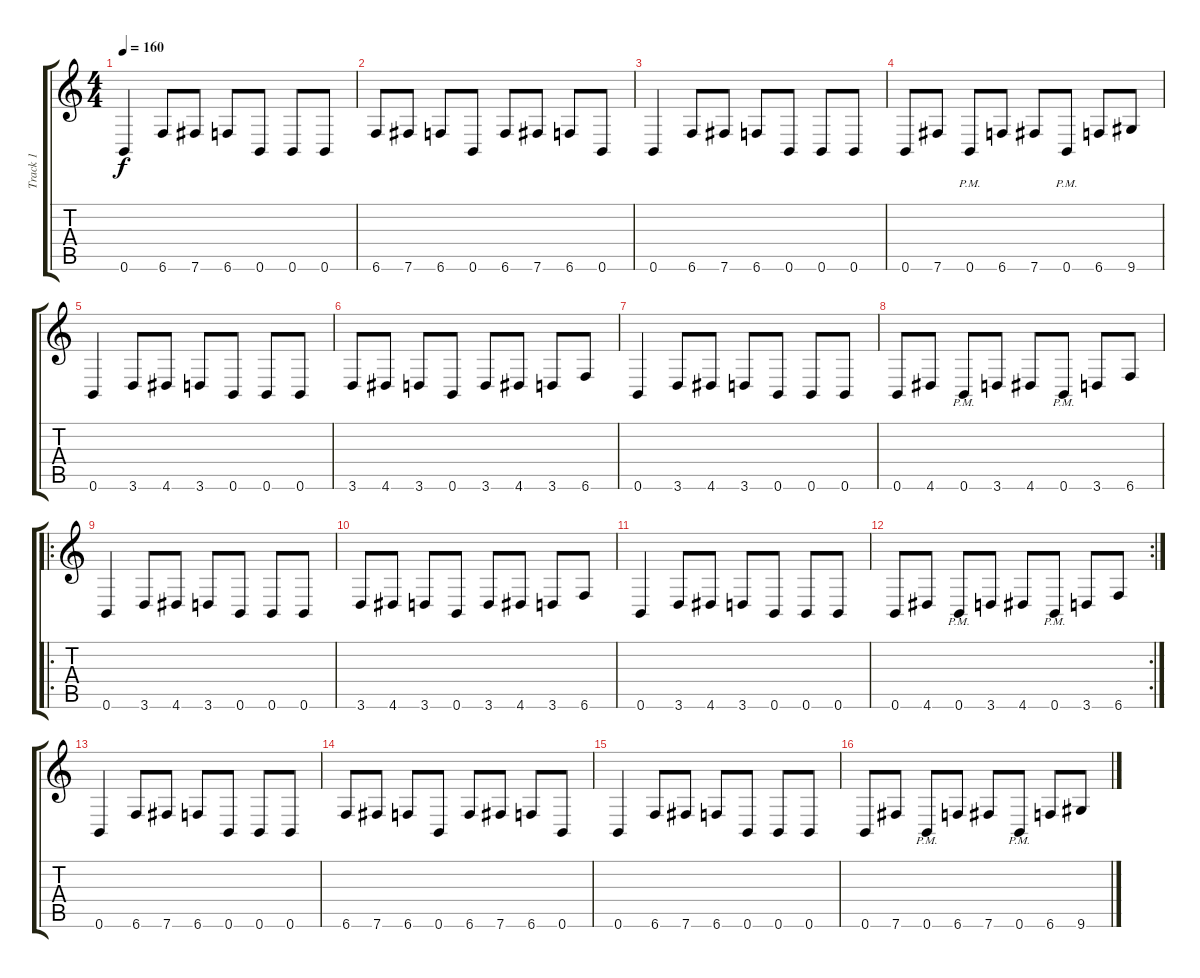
\track ("Track 1" "Track 1") {instrument distortionguitar}
\staff {score tabs}
\tuning (Db4 Ab3 E3 B2 Gb2 B1) {hide}
\ts (4 4)
\tempo 160
\clef g2
\ks c
0.6.4{dy f} 6.6.8 7.6.8 6.6.8 0.6.8 0.6.8 0.6.8 |
6.6.8 7.6.8 6.6.8 0.6.8 6.6.8 7.6.8 6.6.8 0.6.8 |
0.6.4 6.6.8 7.6.8 6.6.8 0.6.8 0.6.8 0.6.8 |
0.6.8 7.6.8 0.6{pm}.8 6.6.8 7.6.8 0.6{pm}.8 6.6.8 9.6.8 |
0.6.4 3.6.8 4.6.8 3.6.8 0.6.8 0.6.8 0.6.8 |
3.6.8 4.6.8 3.6.8 0.6.8 3.6.8 4.6.8 3.6.8 6.6.8 |
0.6.4 3.6.8 4.6.8 3.6.8 0.6.8 0.6.8 0.6.8 |
0.6.8 4.6.8 0.6{pm}.8 3.6.8 4.6.8 0.6{pm}.8 3.6.8 6.6.8 |
\ro
0.6.4 3.6.8 4.6.8 3.6.8 0.6.8 0.6.8 0.6.8 |
3.6.8 4.6.8 3.6.8 0.6.8 3.6.8 4.6.8 3.6.8 6.6.8 |
0.6.4 3.6.8 4.6.8 3.6.8 0.6.8 0.6.8 0.6.8 |
\rc 2
0.6.8 4.6.8 0.6{pm}.8 3.6.8 4.6.8 0.6{pm}.8 3.6.8 6.6.8 |
0.6.4 6.6.8 7.6.8 6.6.8 0.6.8 0.6.8 0.6.8 |
6.6.8 7.6.8 6.6.8 0.6.8 6.6.8 7.6.8 6.6.8 0.6.8 |
0.6.4 6.6.8 7.6.8 6.6.8 0.6.8 0.6.8 0.6.8 |
0.6.8 7.6.8 0.6{pm}.8 6.6.8 7.6.8 0.6{pm}.8 6.6.8 9.6.8
